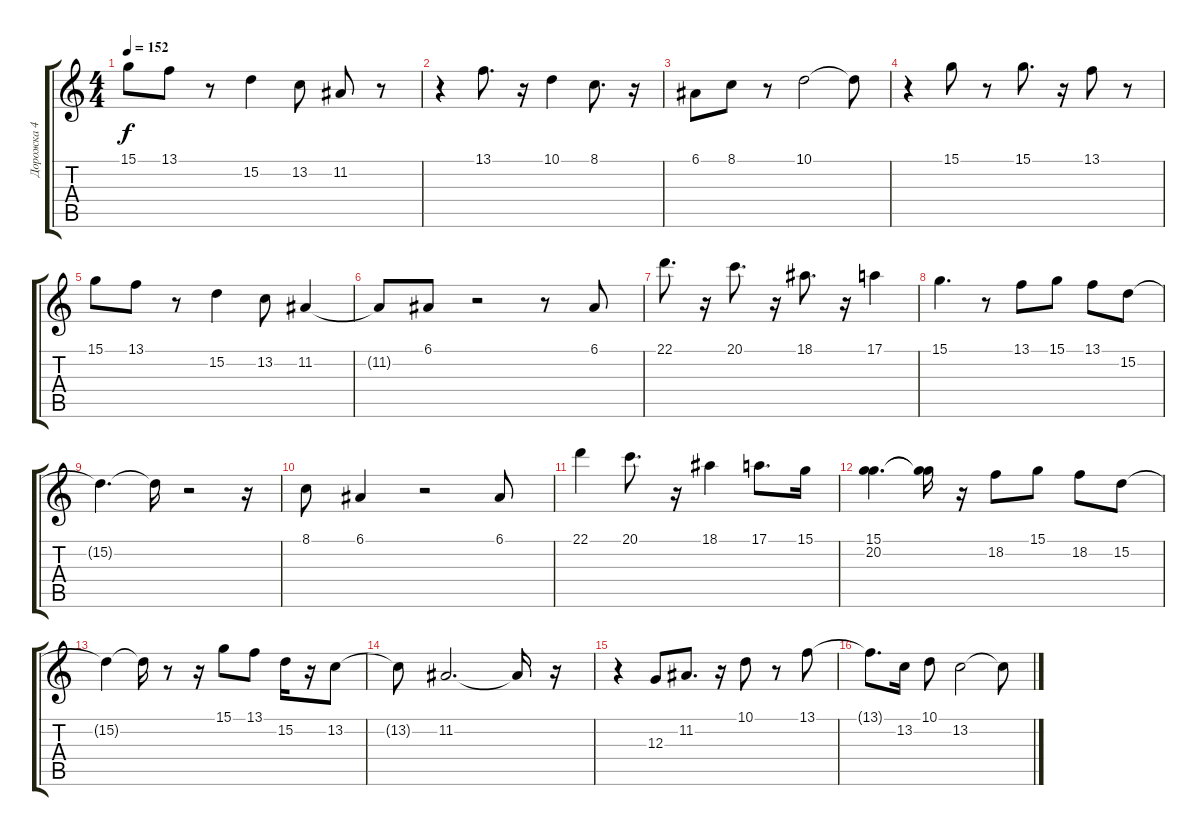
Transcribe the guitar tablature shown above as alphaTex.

\track ("Дорожка 4" "Дорожка 4") {instrument reedorgan}
\staff {score tabs}
\tuning (E4 B3 G3 D3 A2 E2) {hide}
\ts (4 4)
\tempo 152
\clef g2
\ks c
15.1.8{dy f} 13.1.8 r.8 15.2.4 13.2.8 11.2.8 r.8 |
r.4 13.1.8{d} r.16 10.1.4 8.1.8{d} r.16 |
6.1.8 8.1.8 r.8 10.1.2 10.1{t}.8 |
r.4 15.1.8 r.8 15.1.8{d} r.16 13.1.8 r.8 |
15.1.8 13.1.8 r.8 15.2.4 13.2.8 11.2.4 |
11.2{t}.8 6.1.8 r.2 r.8 6.1.8 |
22.1.8{d} r.16 20.1.8{d} r.16 18.1.8{d} r.16 17.1.4 |
15.1.4{d} r.8 13.1.8 15.1.8 13.1.8 15.2.8 |
15.2{t}.4{d} 15.2{t}.16 r.2 r.16 |
8.1.8 6.1.4 r.2 6.1.8 |
22.1.4 20.1.8{d} r.16 18.1.4 17.1.8{d} 15.1.16 |
(15.1 20.2).4{d} (15.1{t} 20.2{t}).16 r.16 18.2.8 15.1.8 18.2.8 15.2.8 |
15.2{t}.4 15.2{t}.16 r.8 r.16 15.1.8 13.1.8 15.2.16 r.16 13.2.8 |
13.2{t}.8 11.2.2{d} 11.2{t}.16 r.16 |
r.4 12.3.8 11.2.8{d} r.16 10.1.8 r.8 13.1.8 |
13.1{t}.8{d} 13.2.16 10.1.8 13.2.2 13.2{t}.8
